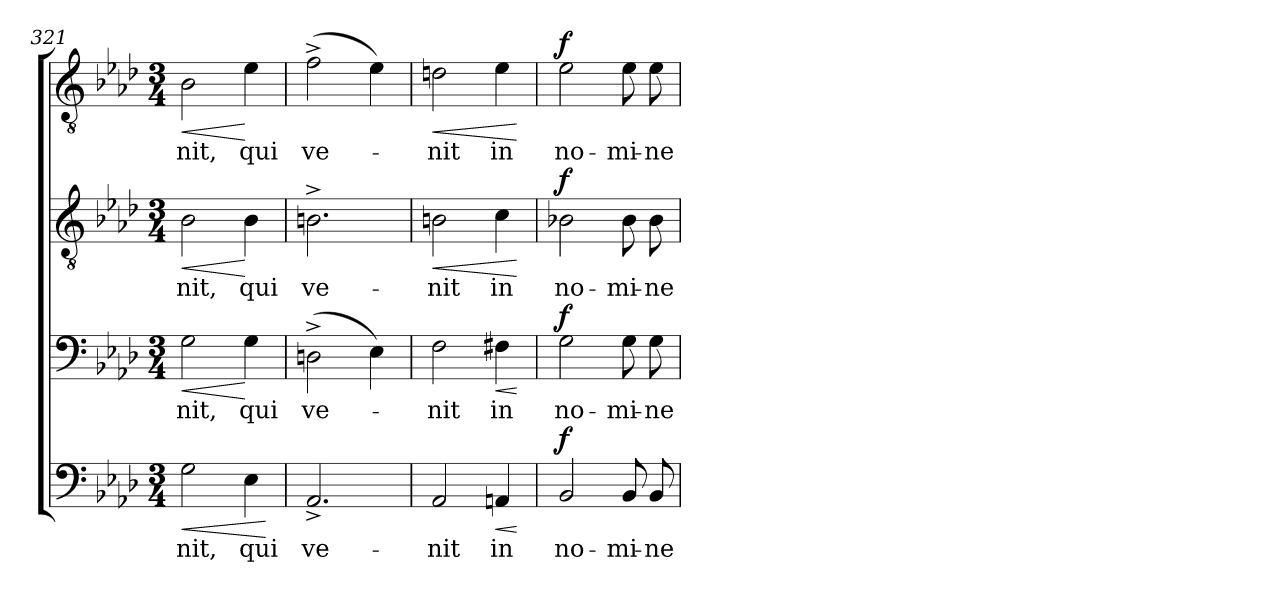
**kern	**text	**dynam	**kern	**text	**dynam	**kern	**text	**dynam	**kern	**text	**dynam
*part4	*part4	*part4	*part3	*part3	*part3	*part2	*part2	*part2	*part1	*part1	*part1
*staff4	*staff4	*staff4	*staff3	*staff3	*staff3	*staff2	*staff2	*staff2	*staff1	*staff1	*staff1
*clefF4	*	*	*clefF4	*	*	*clefGv2	*	*	*clefGv2	*	*
*k[b-e-a-d-]	*	*	*k[b-e-a-d-]	*	*	*k[b-e-a-d-]	*	*	*k[b-e-a-d-]	*	*
*A-:	*	*	*A-:	*	*	*A-:	*	*	*A-:	*	*
*M3/4	*	*	*M3/4	*	*	*M3/4	*	*	*M3/4	*	*
=321	=321	=321	=321	=321	=321	=321	=321	=321	=321	=321	=321
!	!LO:LY:b	!LO:HP:b	!	!LO:LY:b	!LO:HP:b	!	!LO:LY:b	!LO:HP:b	!	!LO:LY:b	!LO:HP:b
2G\	-nit,	<	2G\	-nit,	<	2B-\	-nit,	<	2B-\	-nit,	<
!	!LO:LY:b	!	!	!LO:LY:b	!	!	!LO:LY:b	!	!	!LO:LY:b	!
4E-\	qui	.	4G\	qui	[	4B-\	qui	[	4e-\	qui	[
.	.	[	.	.	.	.	.	.	.	.	.
=322	=322	=322	=322	=322	=322	=322	=322	=322	=322	=322	=322
!	!LO:LY:b	!	!	!LO:LY:b	!	!	!LO:LY:b	!	!	!LO:LY:b	!
2.AA-^</	ve-	.	(>2Dn^>\	ve-	.	2.Bn^>\	ve-	.	(>2f^>\	ve-	.
.	.	.	4E-\)	.	.	.	.	.	4e-\)	.	.
=323	=323	=323	=323	=323	=323	=323	=323	=323	=323	=323	=323
!	!LO:LY:b	!	!	!LO:LY:b	!	!	!LO:LY:b	!LO:HP:b	!	!LO:LY:b	!LO:HP:b
2AA-/	-nit	.	2F\	-nit	.	2Bn\	-nit	<	2dn\	-nit	<
!	!LO:LY:b	!LO:HP:b	!	!LO:LY:b	!LO:HP:b	!	!LO:LY:b	!	!	!LO:LY:b	!
4AAn/	in	<	4F#X\	in	<	4c\	in	.	4e-\	in	.
.	.	[	.	.	[	.	.	[	.	.	[
=324	=324	=324	=324	=324	=324	=324	=324	=324	=324	=324	=324
!	!LO:LY:b	!LO:DY:a	!	!LO:LY:b	!LO:DY:a	!	!LO:LY:b	!LO:DY:a	!	!LO:LY:b	!LO:DY:a
2BB-/	no-	f	2G\	no-	f	2B-X\	no-	f	2e-\	no-	f
!	!LO:LY:b	!	!	!LO:LY:b	!	!	!LO:LY:b	!	!	!LO:LY:b	!
8BB-/	-mi-	.	8G\	-mi-	.	8B-\	-mi-	.	8e-\	-mi-	.
!	!LO:LY:b	!	!	!LO:LY:b	!	!	!LO:LY:b	!	!	!LO:LY:b	!
8BB-/	-ne	.	8G\	-ne	.	8B-\	-ne	.	8e-\	-ne	.
=	=	=	=	=	=	=	=	=	=	=	=
*-	*-	*-	*-	*-	*-	*-	*-	*-	*-	*-	*-
